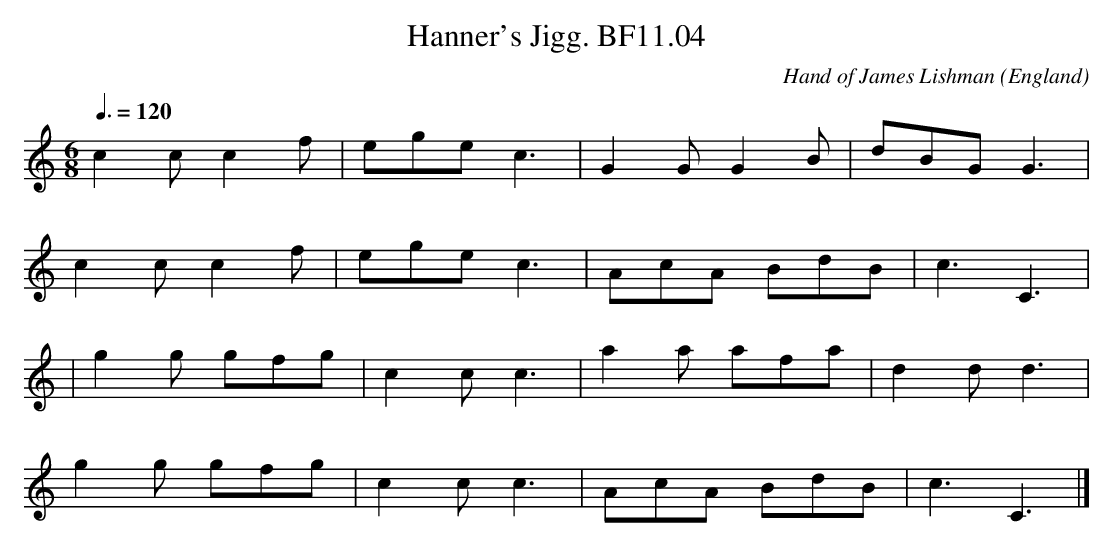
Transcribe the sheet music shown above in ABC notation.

X:1
T:Hanner's Jigg. BF11.04
C:Hand of James Lishman
L:1/8
M:6/8
O:England
Q:3/8=120
K:C major
c2cc2f|egec3|G2GG2B|dBGG3|!
c2cc2f|egec3|AcA BdB|c3C3|!
|g2g gfg|c2cc3|a2a afa|d2dd3|!
g2g gfg|c2cc3|AcA BdB|c3C3|]
